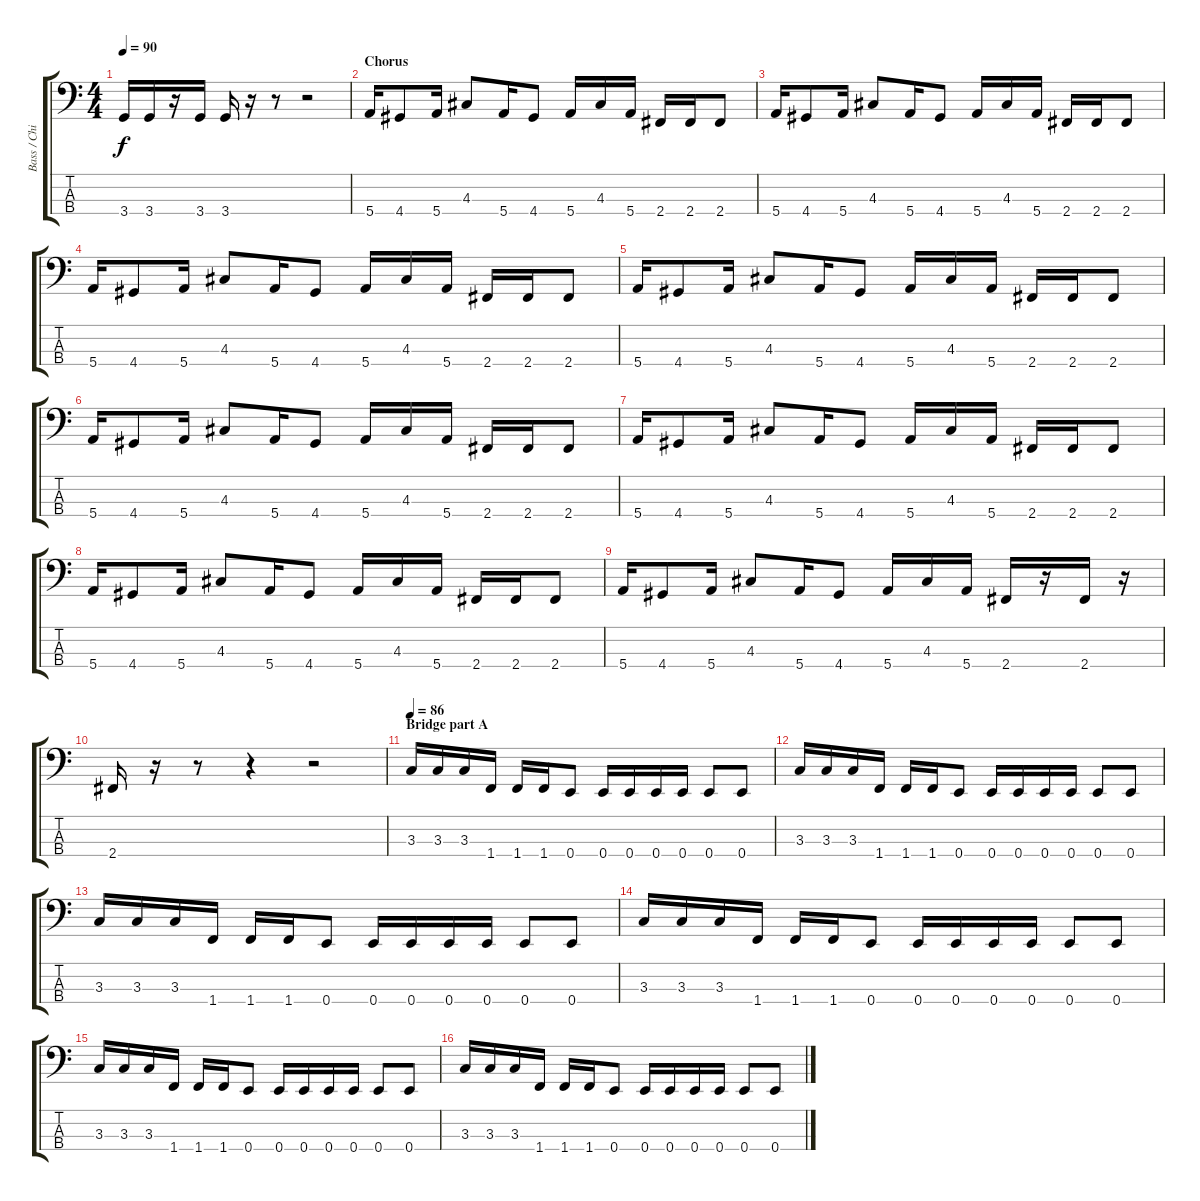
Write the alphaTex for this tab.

\track ("Bass / Chi Cheng" "Bass / Chi") {instrument electricbassfinger}
\staff {score tabs}
\tuning (G2 D2 A1 E1) {hide}
\ts (4 4)
\tempo 90
\clef f4
\ks c
3.4.16{dy f} 3.4.16 r.16 3.4.16 3.4.16 r.16 r.8 r.2 |
\section ("" "Chorus")
5.4.16 4.4.8 5.4.16 4.3.8 5.4.16 4.4.8 5.4.16 4.3.16 5.4.16 2.4.16 2.4.16 2.4.8 |
5.4.16 4.4.8 5.4.16 4.3.8 5.4.16 4.4.8 5.4.16 4.3.16 5.4.16 2.4.16 2.4.16 2.4.8 |
5.4.16 4.4.8 5.4.16 4.3.8 5.4.16 4.4.8 5.4.16 4.3.16 5.4.16 2.4.16 2.4.16 2.4.8 |
5.4.16 4.4.8 5.4.16 4.3.8 5.4.16 4.4.8 5.4.16 4.3.16 5.4.16 2.4.16 2.4.16 2.4.8 |
5.4.16 4.4.8 5.4.16 4.3.8 5.4.16 4.4.8 5.4.16 4.3.16 5.4.16 2.4.16 2.4.16 2.4.8 |
5.4.16 4.4.8 5.4.16 4.3.8 5.4.16 4.4.8 5.4.16 4.3.16 5.4.16 2.4.16 2.4.16 2.4.8 |
5.4.16 4.4.8 5.4.16 4.3.8 5.4.16 4.4.8 5.4.16 4.3.16 5.4.16 2.4.16 2.4.16 2.4.8 |
5.4.16 4.4.8 5.4.16 4.3.8 5.4.16 4.4.8 5.4.16 4.3.16 5.4.16 2.4.16 r.16 2.4.16 r.16 |
2.4.16 r.16 r.8 r.4 r.2 |
\section ("" "Bridge part A")
\tempo 86
3.3.16 3.3.16 3.3.16 1.4.16 1.4.16 1.4.16 0.4.8 0.4.16 0.4.16 0.4.16 0.4.16 0.4.8 0.4.8 |
3.3.16 3.3.16 3.3.16 1.4.16 1.4.16 1.4.16 0.4.8 0.4.16 0.4.16 0.4.16 0.4.16 0.4.8 0.4.8 |
3.3.16 3.3.16 3.3.16 1.4.16 1.4.16 1.4.16 0.4.8 0.4.16 0.4.16 0.4.16 0.4.16 0.4.8 0.4.8 |
3.3.16 3.3.16 3.3.16 1.4.16 1.4.16 1.4.16 0.4.8 0.4.16 0.4.16 0.4.16 0.4.16 0.4.8 0.4.8 |
3.3.16 3.3.16 3.3.16 1.4.16 1.4.16 1.4.16 0.4.8 0.4.16 0.4.16 0.4.16 0.4.16 0.4.8 0.4.8 |
3.3.16 3.3.16 3.3.16 1.4.16 1.4.16 1.4.16 0.4.8 0.4.16 0.4.16 0.4.16 0.4.16 0.4.8 0.4.8
